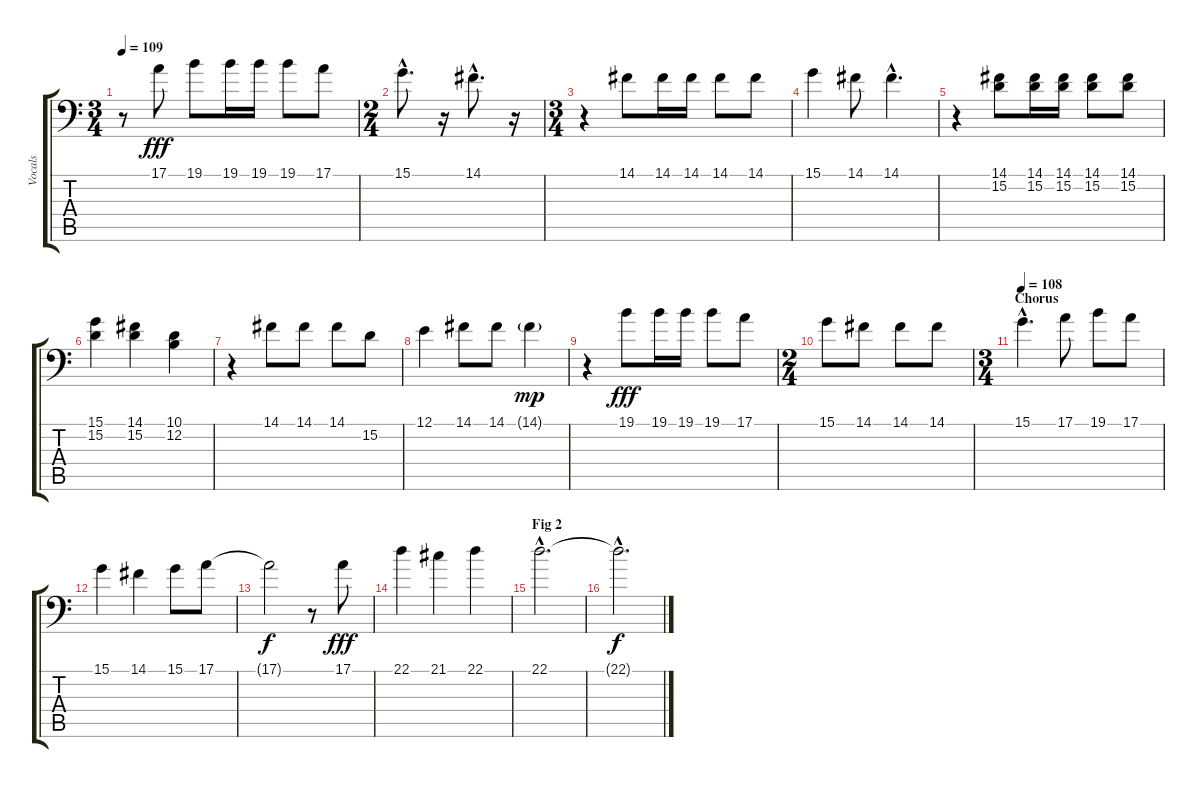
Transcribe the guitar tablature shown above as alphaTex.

\track ("Vocals" "Vocals") {instrument choiraahs}
\staff {score tabs}
\tuning (E3 B2 G2 D2 A1 E1) {hide}
\ts (3 4)
\tempo 109
\clef f4
\ks c
r.8{dy fff} 17.1.8 19.1.8 19.1.16 19.1.16 19.1.8 17.1.8 |
\ts (2 4)
15.1{hac}.8{d} r.16 14.1{hac}.8{d} r.16 |
\ts (3 4)
r.4 14.1.8 14.1.16 14.1.16 14.1.8 14.1.8 |
15.1.4 14.1.8 14.1{hac}.4{d} |
r.4 (14.1 15.2).8 (14.1 15.2).16 (14.1 15.2).16 (14.1 15.2).8 (14.1 15.2).8 |
(15.1 15.2).4 (14.1 15.2).4 (10.1 12.2).4 |
r.4 14.1.8 14.1.8 14.1.8 15.2.8 |
12.1.4 14.1.8 14.1.8 14.1{g}.4{dy mp} |
r.4 19.1.8{dy fff} 19.1.16 19.1.16 19.1.8 17.1.8 |
\ts (2 4)
15.1.8 14.1.8 14.1.8 14.1.8 |
\ts (3 4)
\section ("" "Chorus")
\tempo 108
15.1{hac}.4{d} 17.1.8 19.1.8 17.1.8 |
15.1.4 14.1.4 15.1.8 17.1.8 |
17.1{t}.2{dy f} r.8 17.1.8{dy fff} |
22.1.4 21.1.4 22.1.4 |
\section ("" "Fig 2")
22.1{hac}.2{d volume 0} |
22.1{hac t}.2{d dy f}
